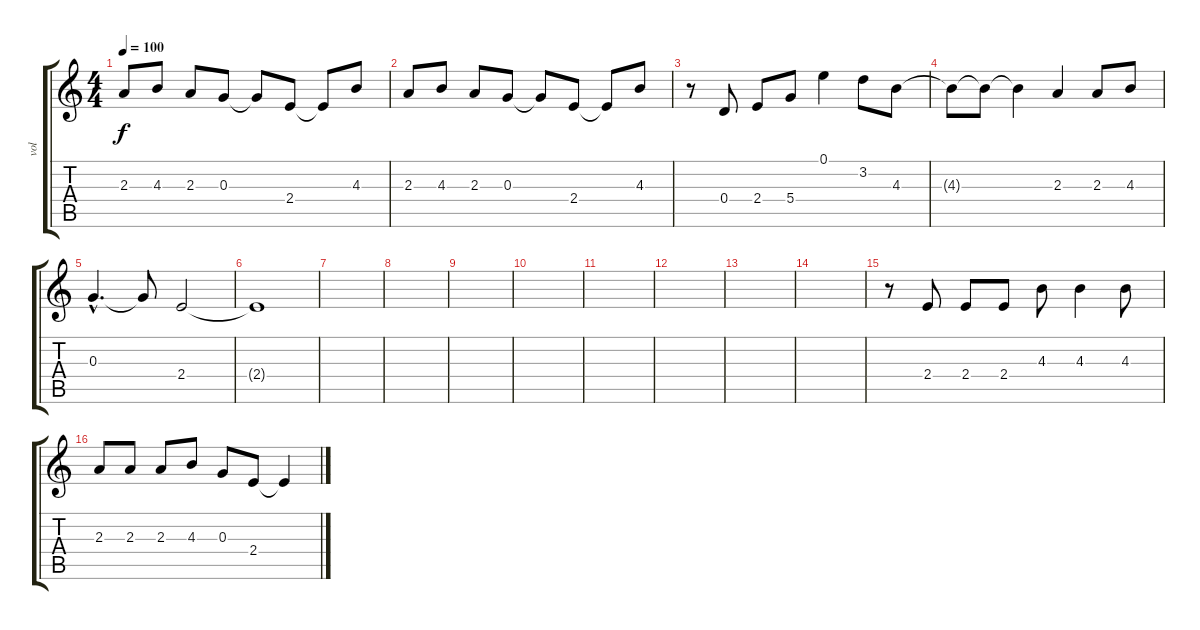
\track ("vol" "vol") {instrument overdrivenguitar}
\staff {score tabs}
\tuning (E4 B3 G3 D3 A2 E2) {hide}
\ts (4 4)
\tempo 100
\clef g2
\ks c
2.3.8{dy f} 4.3.8 2.3.8 0.3.8 0.3{t}.8 2.4.8 2.4{t}.8 4.3.8 |
2.3.8 4.3.8 2.3.8 0.3.8 0.3{t}.8 2.4.8 2.4{t}.8 4.3.8 |
r.8 0.4.8 2.4.8 5.4.8 0.1.4 3.2.8 4.3.8 |
4.3{t}.8 4.3{t}.8 4.3{t}.4 2.3.4 2.3.8 4.3.8 |
0.3{hac}.4{d} 0.3{t}.8 2.4.2 |
2.4{t}.1 |
|
|
|
|
|
|
|
|
r.8 2.4.8 2.4.8 2.4.8 4.3.8 4.3.4 4.3.8 |
2.3.8 2.3.8 2.3.8 4.3.8 0.3.8 2.4.8 2.4{t}.4
